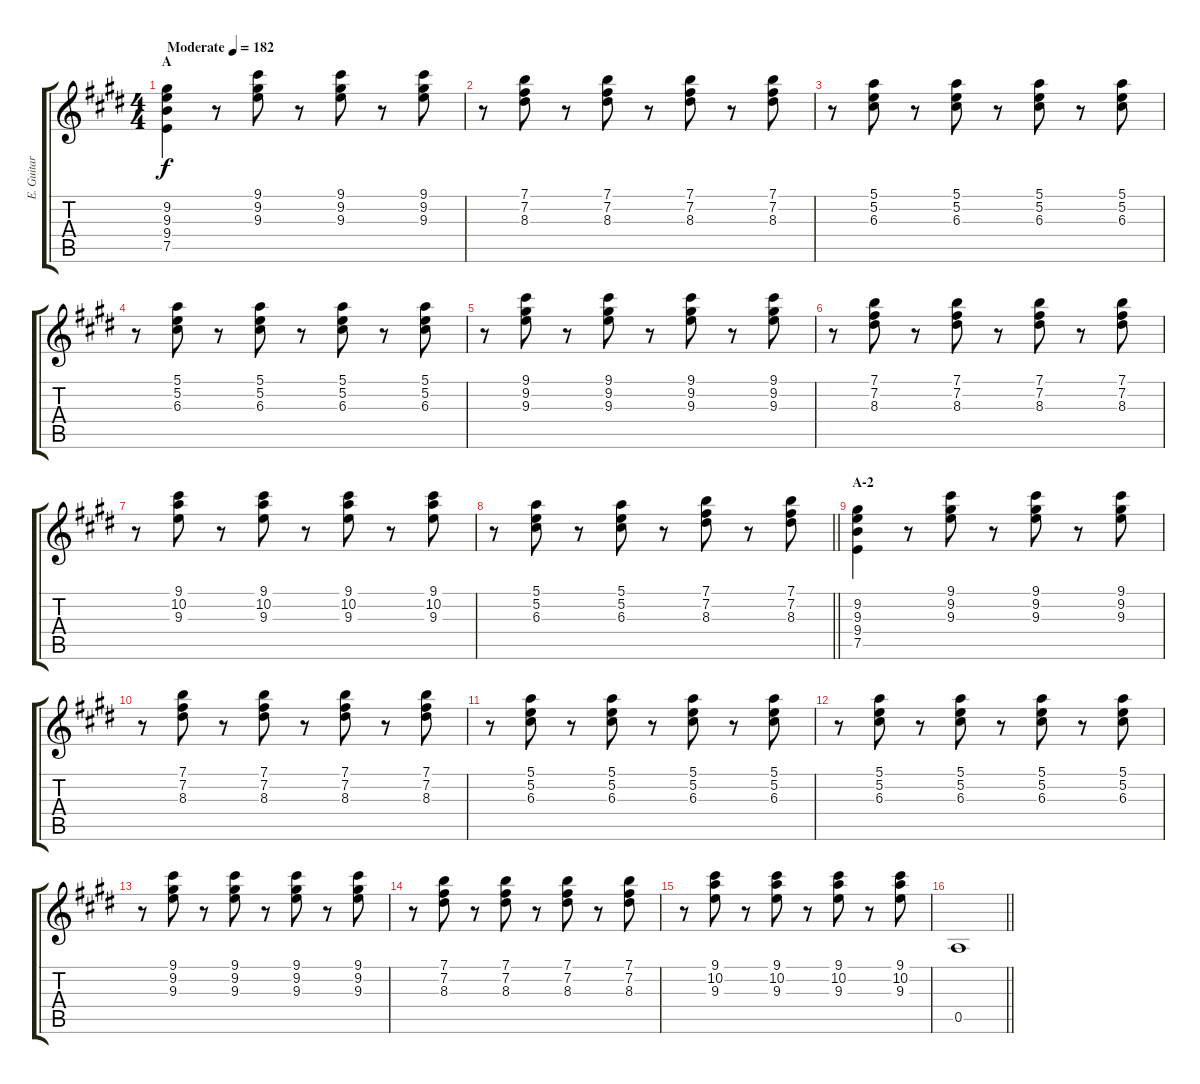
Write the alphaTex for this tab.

\track ("E. Guitar" "E. Guitar") {instrument electricguitarclean}
\staff {score tabs}
\tuning (E4 B3 G3 D3 A2 E2) {hide}
\ts (4 4)
\section ("" "A")
\tempo (182 "Moderate")
\clef g2
\ks e
(9.2 9.3 9.4 7.5).4{dy f instrument electricguitarclean} r.8 (9.1 9.2 9.3).8 r.8 (9.1 9.2 9.3).8 r.8 (9.1 9.2 9.3).8 |
r.8 (7.1 7.2 8.3).8 r.8 (7.1 7.2 8.3).8 r.8 (7.1 7.2 8.3).8 r.8 (7.1 7.2 8.3).8 |
r.8 (5.1 5.2 6.3).8 r.8 (5.1 5.2 6.3).8 r.8 (5.1 5.2 6.3).8 r.8 (5.1 5.2 6.3).8 |
r.8 (5.1 5.2 6.3).8 r.8 (5.1 5.2 6.3).8 r.8 (5.1 5.2 6.3).8 r.8 (5.1 5.2 6.3).8 |
r.8 (9.1 9.2 9.3).8 r.8 (9.1 9.2 9.3).8 r.8 (9.1 9.2 9.3).8 r.8 (9.1 9.2 9.3).8 |
r.8 (7.1 7.2 8.3).8 r.8 (7.1 7.2 8.3).8 r.8 (7.1 7.2 8.3).8 r.8 (7.1 7.2 8.3).8 |
r.8 (9.1 10.2 9.3).8 r.8 (9.1 10.2 9.3).8 r.8 (9.1 10.2 9.3).8 r.8 (9.1 10.2 9.3).8 |
\barLineRight lightlight
r.8 (5.1 5.2 6.3).8 r.8 (5.1 5.2 6.3).8 r.8 (7.1 7.2 8.3).8 r.8 (7.1 7.2 8.3).8 |
\section ("" "A-2")
(9.2 9.3 9.4 7.5).4 r.8 (9.1 9.2 9.3).8 r.8 (9.1 9.2 9.3).8 r.8 (9.1 9.2 9.3).8 |
r.8 (7.1 7.2 8.3).8 r.8 (7.1 7.2 8.3).8 r.8 (7.1 7.2 8.3).8 r.8 (7.1 7.2 8.3).8 |
r.8 (5.1 5.2 6.3).8 r.8 (5.1 5.2 6.3).8 r.8 (5.1 5.2 6.3).8 r.8 (5.1 5.2 6.3).8 |
r.8 (5.1 5.2 6.3).8 r.8 (5.1 5.2 6.3).8 r.8 (5.1 5.2 6.3).8 r.8 (5.1 5.2 6.3).8 |
r.8 (9.1 9.2 9.3).8 r.8 (9.1 9.2 9.3).8 r.8 (9.1 9.2 9.3).8 r.8 (9.1 9.2 9.3).8 |
r.8 (7.1 7.2 8.3).8 r.8 (7.1 7.2 8.3).8 r.8 (7.1 7.2 8.3).8 r.8 (7.1 7.2 8.3).8 |
r.8 (9.1 10.2 9.3).8 r.8 (9.1 10.2 9.3).8 r.8 (9.1 10.2 9.3).8 r.8 (9.1 10.2 9.3).8 |
\barLineRight lightlight
0.5.1
